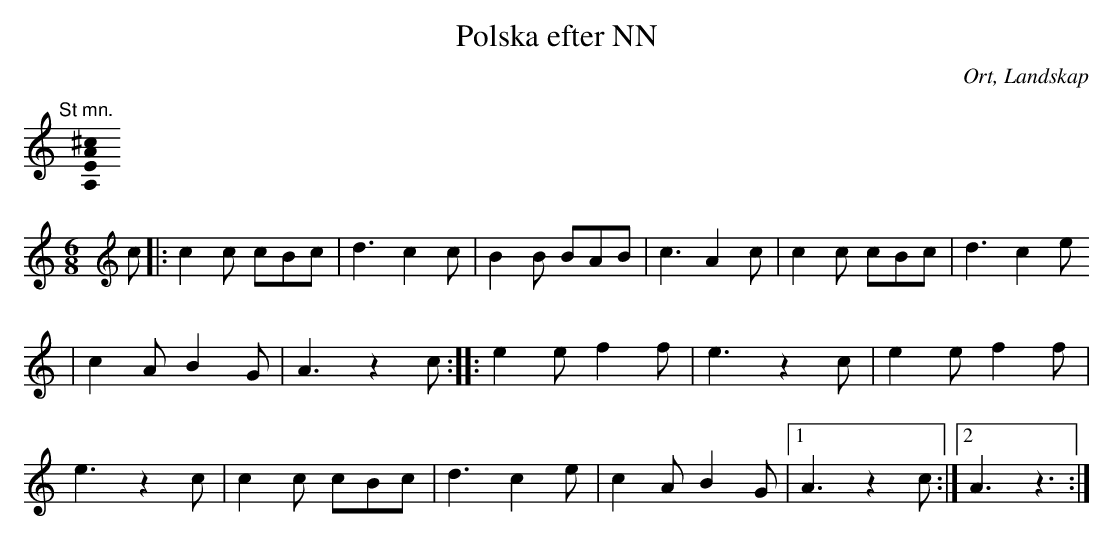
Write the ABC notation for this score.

X:1
T:Polska efter NN
O:Ort, Landskap
U:o=+open+
M:none
K:C
"@-20,30 St mn."[A,EA^c]0 \
[M:6/8]\
[K:C clef=treble]
c |: c2 c cBc | d3 c2 c | B2 B BAB | c3 A2 c | c2 c cBc | d3 c2 e
| c2 A B2 G | A3 z2 c :: e2 e f2 f | e3 z2 c | e2 e f2 f |
e3 z2 c | c2 c cBc | d3 c2 e | c2 A B2 G |1 A3 z2 c :|2 A3 z3 :|
